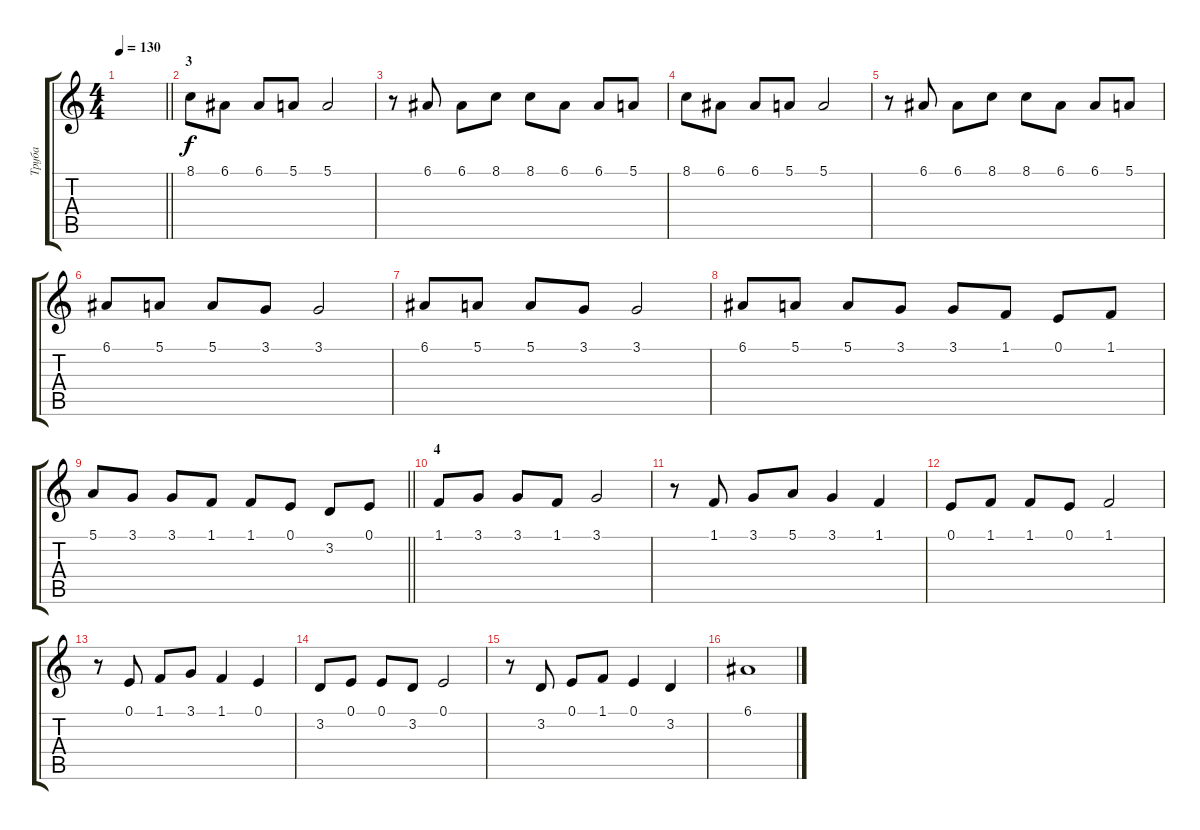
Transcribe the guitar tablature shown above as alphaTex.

\track ("Труба" "Труба") {instrument trumpet}
\staff {score tabs}
\tuning (E4 B3 G3 D3 A2 E2) {hide}
\ts (4 4)
\tempo 130
\clef g2
\barLineRight lightlight
\ks c
|
\section ("" "3")
8.1.8 6.1.8 6.1.8 5.1.8 5.1.2 |
r.8 6.1.8 6.1.8 8.1.8 8.1.8 6.1.8 6.1.8 5.1.8 |
8.1.8 6.1.8 6.1.8 5.1.8 5.1.2 |
r.8 6.1.8 6.1.8 8.1.8 8.1.8 6.1.8 6.1.8 5.1.8 |
6.1.8 5.1.8 5.1.8 3.1.8 3.1.2 |
6.1.8 5.1.8 5.1.8 3.1.8 3.1.2 |
6.1.8 5.1.8 5.1.8 3.1.8 3.1.8 1.1.8 0.1.8 1.1.8 |
\barLineRight lightlight
5.1.8 3.1.8 3.1.8 1.1.8 1.1.8 0.1.8 3.2.8 0.1.8 |
\section ("" "4")
1.1.8 3.1.8 3.1.8 1.1.8 3.1.2 |
r.8 1.1.8 3.1.8 5.1.8 3.1.4 1.1.4 |
0.1.8 1.1.8 1.1.8 0.1.8 1.1.2 |
r.8 0.1.8 1.1.8 3.1.8 1.1.4 0.1.4 |
3.2.8 0.1.8 0.1.8 3.2.8 0.1.2 |
r.8 3.2.8 0.1.8 1.1.8 0.1.4 3.2.4 |
6.1.1
